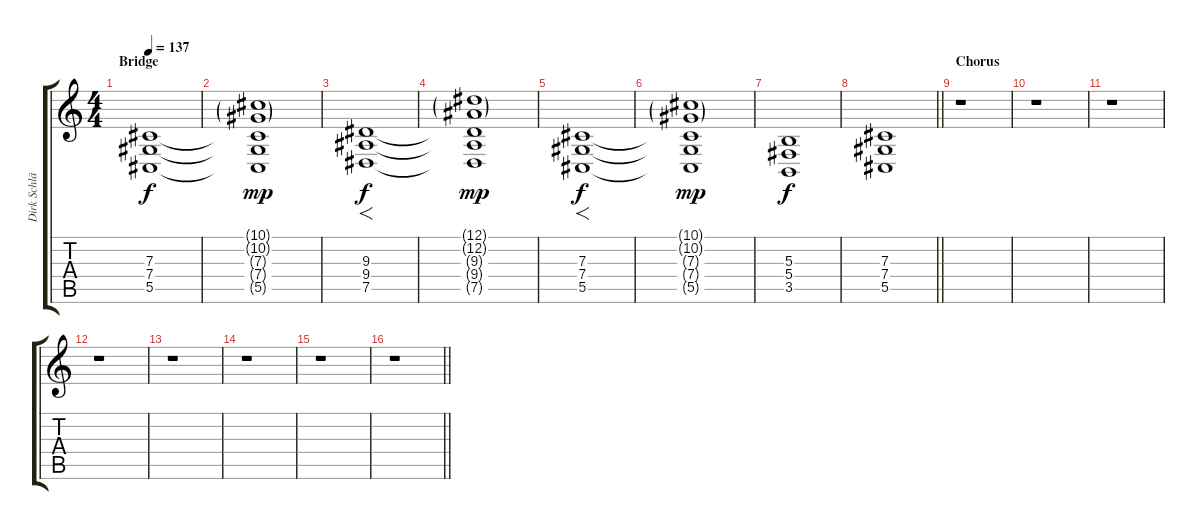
\track ("Dirk Schlächter" "Dirk Schlä") {instrument stringensemble1}
\staff {score tabs}
\tuning (Eb4 Bb3 Gb3 Db3 Ab2 Eb2) {hide}
\ts (4 4)
\section ("" "Bridge")
\tempo 137
\clef g2
\ks c
(7.3 7.4 5.5).1{dy f volume 10} |
(10.1{g} 10.2{g} 7.3{t} 7.4{t} 5.5{t}).1{dy mp} |
(9.3 9.4 7.5).1{f dy f} |
(12.1{g} 12.2{g} 9.3{t} 9.4{t} 7.5{t}).1{dy mp} |
(7.3 7.4 5.5).1{f dy f} |
(10.1{g} 10.2{g} 7.3{t} 7.4{t} 5.5{t}).1{dy mp} |
(5.3 5.4 3.5).1{dy f volume 8} |
\barLineRight lightlight
(7.3 7.4 5.5).1 |
\section ("" "Chorus")
r.1 |
r.1 |
r.1 |
r.1 |
r.1 |
r.1 |
r.1 |
\barLineRight lightlight
r.1
